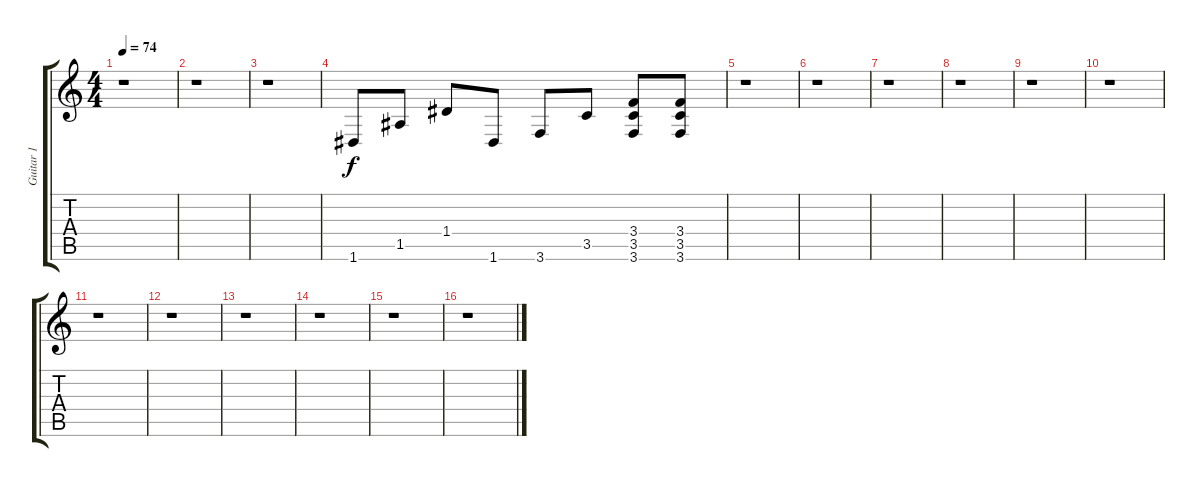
\track ("Guitar 1" "Guitar 1") {instrument electricguitarclean}
\staff {score tabs}
\tuning (E4 B3 G3 D3 A2 D2) {hide}
\ts (4 4)
\tempo 74
\clef g2
\ks c
r.1{dy f} |
r.1 |
r.1 |
1.6.8 1.5.8 1.4.8 1.6.8 3.6.8 3.5.8 (3.4 3.5 3.6).8 (3.4 3.5 3.6).8 |
r.1 |
r.1 |
r.1 |
r.1 |
r.1 |
r.1 |
r.1 |
r.1 |
r.1 |
r.1 |
r.1 |
r.1
